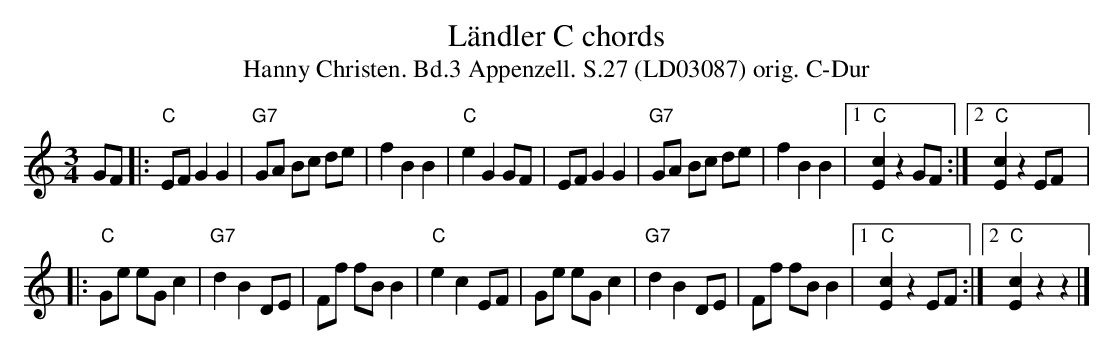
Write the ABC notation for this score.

X:1
T:Ländler C chords
T:Hanny Christen. Bd.3 Appenzell. S.27 (LD03087) orig. C-Dur
M:3/4
L:1/8
K:C %%MIDI gchordon
GF |: "C"EF G2 G2 | "G7"GA Bc de | f2 B2 B2 | "C"e2 G2 GF | \
         EF G2 G2 | "G7"GA Bc de | f2 B2 B2 |1 "C"[Ec]2 z2   GF :|2 "C"[cE]2 z2 EF |:
"C"Ge eG c2 | "G7"d2 B2 DE | Ff fB B2 | "C"e2 c2 EF | \
   Ge eG c2 | "G7"d2 B2 DE | Ff fB B2 |1 "C"[cE]2 z2 EF :|2 "C"[Ec]2 z2 z2 |]
